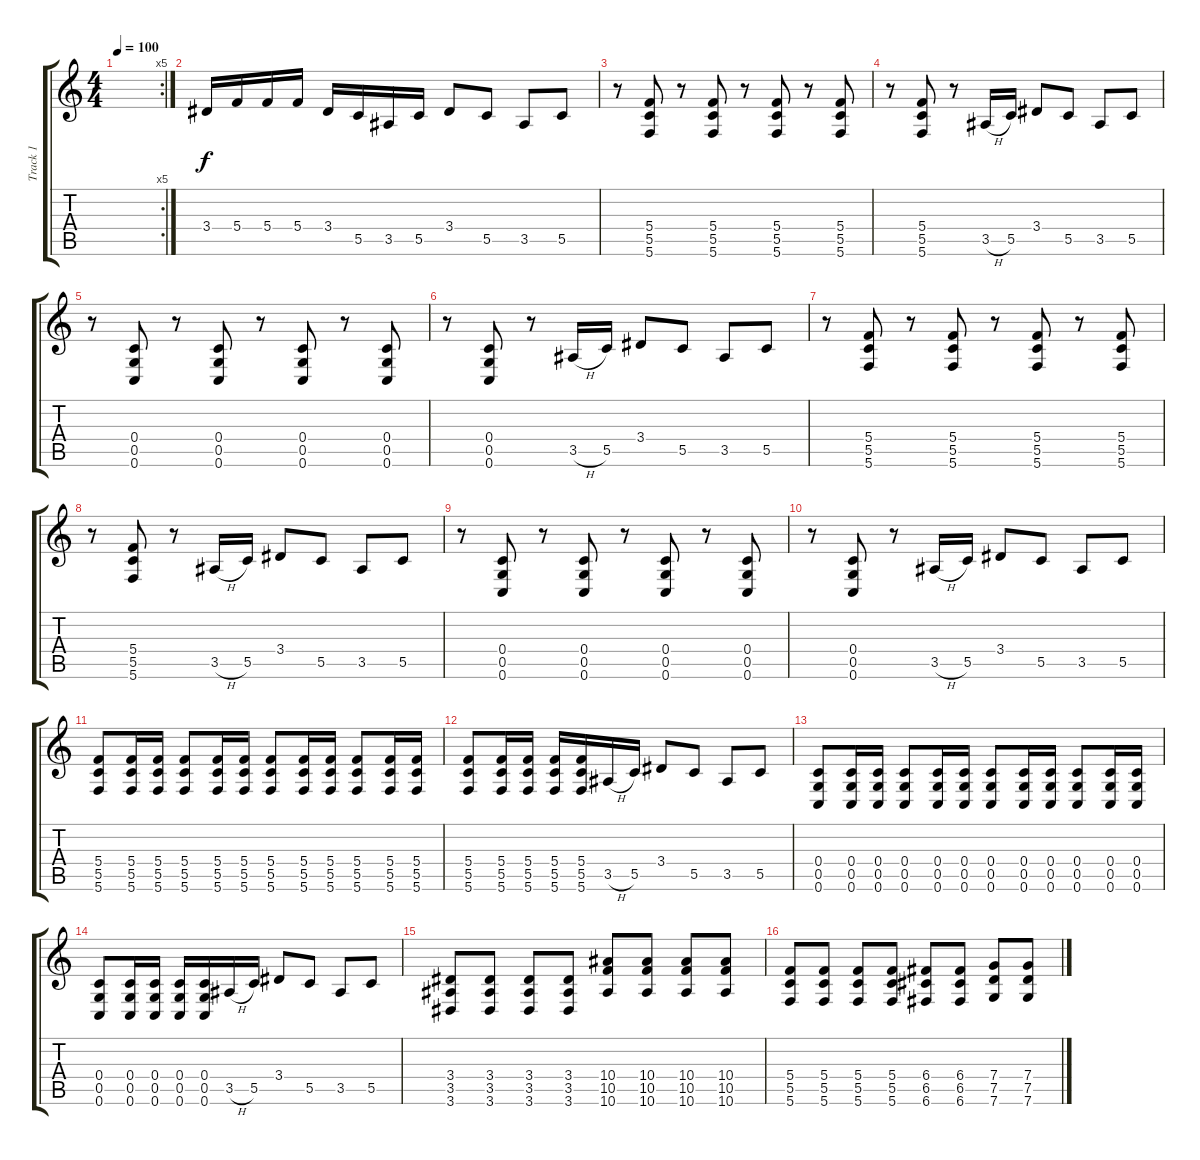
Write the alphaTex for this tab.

\track ("Track 1" "Track 1") {instrument electricguitarjazz}
\staff {score tabs}
\tuning (D4 A3 F3 C3 G2 C2) {hide}
\rc 5
\ts (4 4)
\tempo 100
\clef g2
\ks c
|
3.4.16 5.4.16 5.4.16 5.4.16 3.4.16 5.5.16 3.5.16 5.5.16 3.4.8 5.5.8 3.5.8 5.5.8 |
r.8 (5.4 5.5 5.6).8 r.8 (5.4 5.5 5.6).8 r.8 (5.4 5.5 5.6).8 r.8 (5.4 5.5 5.6).8 |
r.8 (5.4 5.5 5.6).8 r.8 3.5{h}.16 5.5.16 3.4.8 5.5.8 3.5.8 5.5.8 |
r.8 (0.4 0.5 0.6).8 r.8 (0.4 0.5 0.6).8 r.8 (0.4 0.5 0.6).8 r.8 (0.4 0.5 0.6).8 |
r.8 (0.4 0.5 0.6).8 r.8 3.5{h}.16 5.5.16 3.4.8 5.5.8 3.5.8 5.5.8 |
r.8 (5.4 5.5 5.6).8 r.8 (5.4 5.5 5.6).8 r.8 (5.4 5.5 5.6).8 r.8 (5.4 5.5 5.6).8 |
r.8 (5.4 5.5 5.6).8 r.8 3.5{h}.16 5.5.16 3.4.8 5.5.8 3.5.8 5.5.8 |
r.8 (0.4 0.5 0.6).8 r.8 (0.4 0.5 0.6).8 r.8 (0.4 0.5 0.6).8 r.8 (0.4 0.5 0.6).8 |
r.8 (0.4 0.5 0.6).8 r.8 3.5{h}.16 5.5.16 3.4.8 5.5.8 3.5.8 5.5.8 |
(5.4 5.5 5.6).8 (5.4 5.5 5.6).16 (5.4 5.5 5.6).16 (5.4 5.5 5.6).8 (5.4 5.5 5.6).16 (5.4 5.5 5.6).16 (5.4 5.5 5.6).8 (5.4 5.5 5.6).16 (5.4 5.5 5.6).16 (5.4 5.5 5.6).8 (5.4 5.5 5.6).16 (5.4 5.5 5.6).16 |
(5.4 5.5 5.6).8 (5.4 5.5 5.6).16 (5.4 5.5 5.6).16 (5.4 5.5 5.6).16 (5.4 5.5 5.6).16 3.5{h}.16 5.5.16 3.4.8 5.5.8 3.5.8 5.5.8 |
(0.4 0.5 0.6).8 (0.4 0.5 0.6).16 (0.4 0.5 0.6).16 (0.4 0.5 0.6).8 (0.4 0.5 0.6).16 (0.4 0.5 0.6).16 (0.4 0.5 0.6).8 (0.4 0.5 0.6).16 (0.4 0.5 0.6).16 (0.4 0.5 0.6).8 (0.4 0.5 0.6).16 (0.4 0.5 0.6).16 |
(0.4 0.5 0.6).8 (0.4 0.5 0.6).16 (0.4 0.5 0.6).16 (0.4 0.5 0.6).16 (0.4 0.5 0.6).16 3.5{h}.16 5.5.16 3.4.8 5.5.8 3.5.8 5.5.8 |
(3.4 3.5 3.6).8 (3.4 3.5 3.6).8 (3.4 3.5 3.6).8 (3.4 3.5 3.6).8 (10.4 10.5 10.6).8 (10.4 10.5 10.6).8 (10.4 10.5 10.6).8 (10.4 10.5 10.6).8 |
(5.4 5.5 5.6).8 (5.4 5.5 5.6).8 (5.4 5.5 5.6).8 (5.4 5.5 5.6).8 (6.4 6.5 6.6).8 (6.4 6.5 6.6).8 (7.4 7.5 7.6).8 (7.4 7.5 7.6).8
